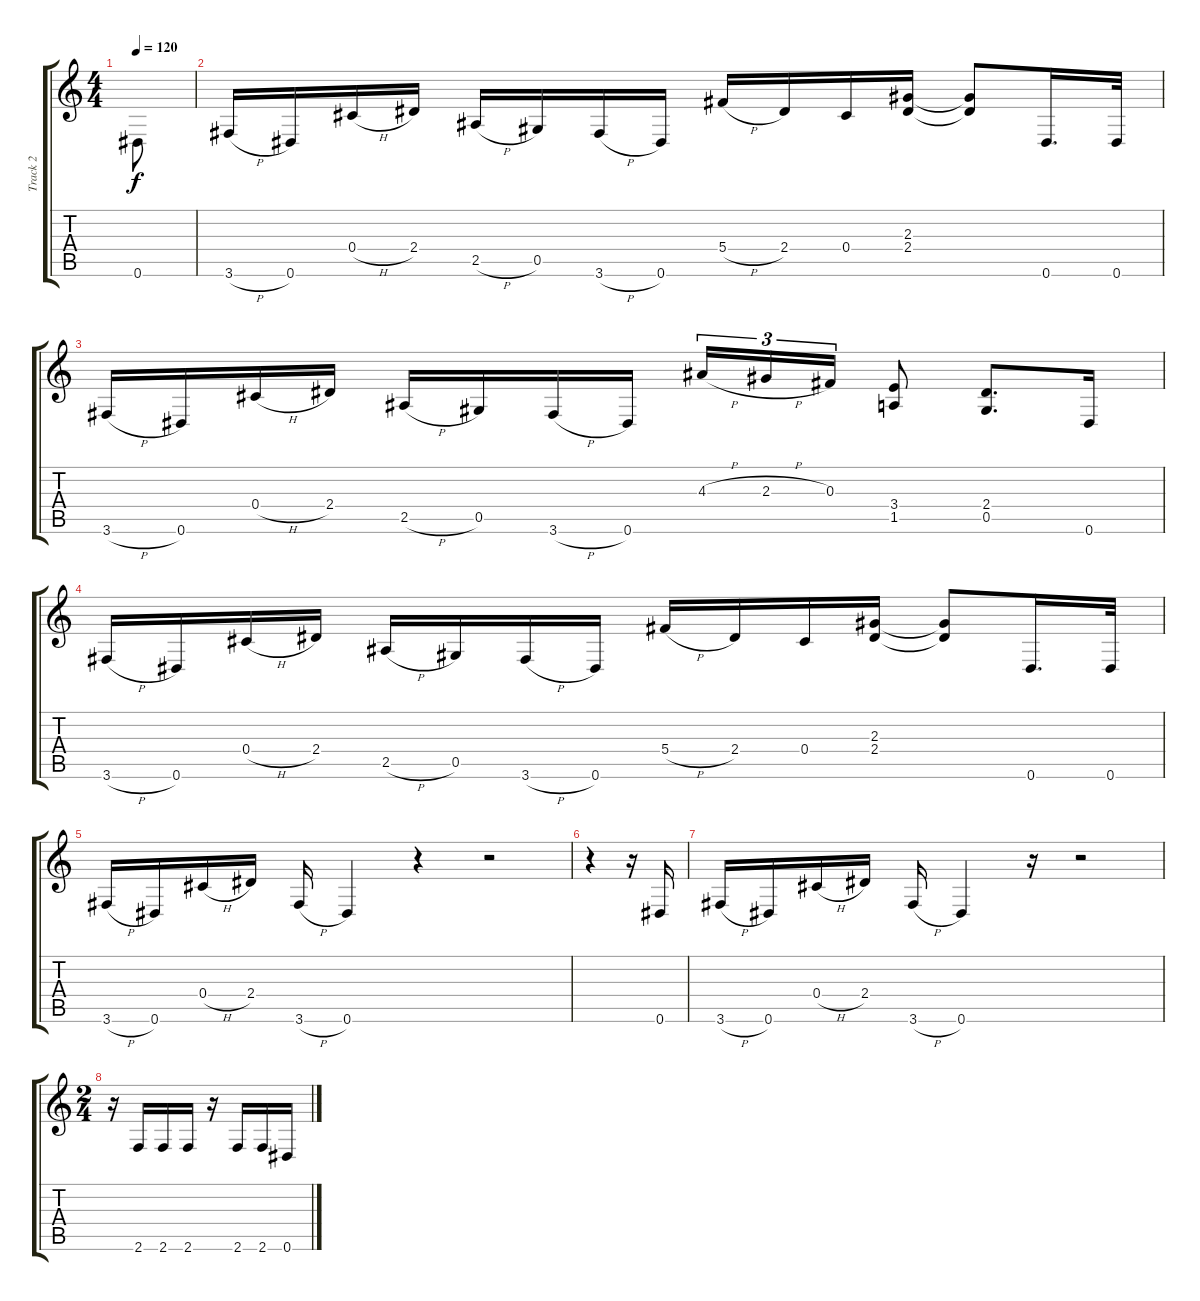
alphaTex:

\track ("Track 2" "Track 2") {instrument overdrivenguitar}
\staff {score tabs}
\tuning (Eb4 Bb3 Gb3 Db3 Ab2 Eb2) {hide}
\ts (4 4)
\tempo 120
\clef g2
\ks c
0.6.8{dy f beam Down} |
3.6{h}.16 0.6.16 0.4{h}.16 2.4.16 2.5{h}.16 0.5.16 3.6{h}.16 0.6.16 5.4{h}.16 2.4.16 0.4.16 (2.3 2.4).16 (2.3{t} 2.4{t}).8 0.6.16{d} 0.6.32 |
3.6{h}.16 0.6.16 0.4{h}.16 2.4.16 2.5{h}.16 0.5.16 3.6{h}.16 0.6.16 4.3{h}.16{tu (3 2)} 2.3{h}.16{tu (3 2)} 0.3.16{tu (3 2)} (3.4 1.5).8 (2.4 0.5).8{d} 0.6.16 |
3.6{h}.16 0.6.16 0.4{h}.16 2.4.16 2.5{h}.16 0.5.16 3.6{h}.16 0.6.16 5.4{h}.16 2.4.16 0.4.16 (2.3 2.4).16 (2.3{t} 2.4{t}).8 0.6.16{d} 0.6.32 |
3.6{h}.16 0.6.16 0.4{h}.16 2.4.16 3.6{h}.16 0.6.4 r.4 r.2 |
r.4 r.16 0.6.16 |
3.6{h}.16 0.6.16 0.4{h}.16 2.4.16 3.6{h}.16 0.6.4 r.16 r.2 |
\ts (2 4)
r.16 2.6.16 2.6.16 2.6.16 r.16 2.6.16 2.6.16 0.6.16
